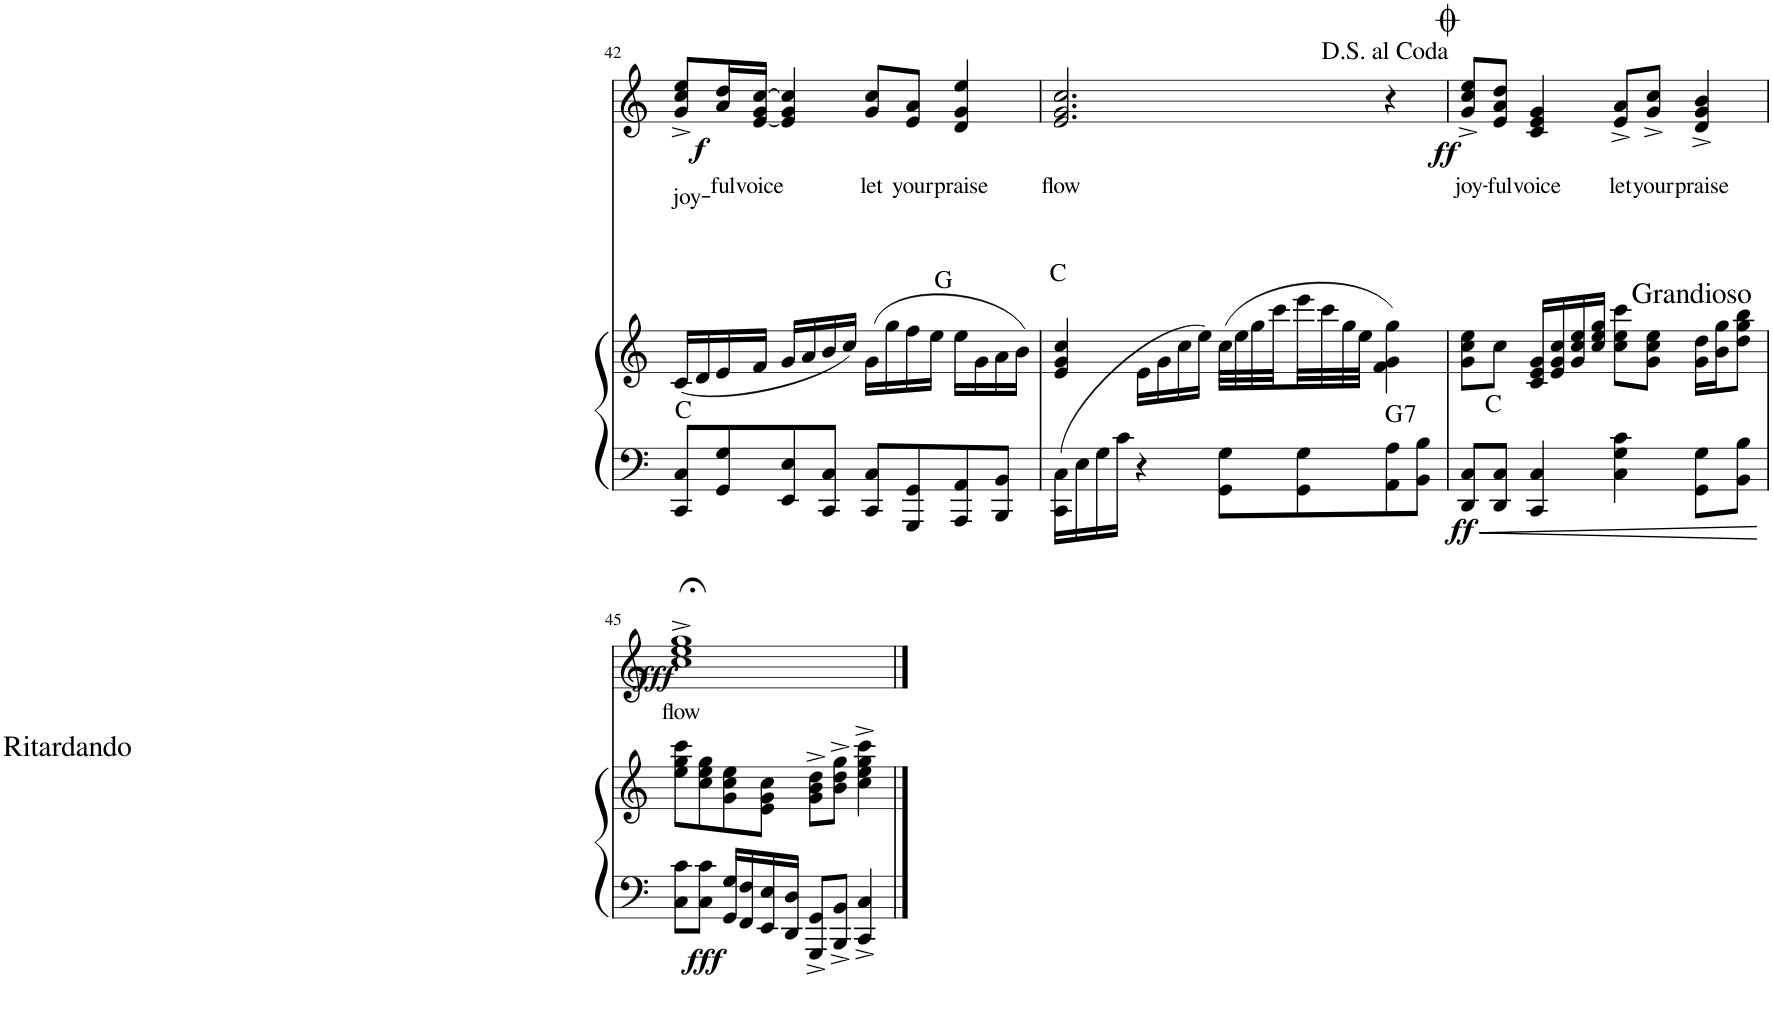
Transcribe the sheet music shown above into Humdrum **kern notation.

**kern	**kern	**dynam	**harte	**kern	**text	**dynam	**harte
*part2	*part2	*part2	*part2	*part1	*part1	*part1	*part1
*staff3	*staff2	*staff2/3	*	*staff1	*staff1	*staff1	*
*I"Piano	*	*	*	*I"Voice	*	*	*
*I'Pno	*	*	*	*	*	*	*
!!LO:PB:g=z
*clefF4	*clefG2	*	*	*clefG2	*	*	*
*k[]	*k[]	*	*	*k[]	*	*	*
*M4/4	*M4/4	*	*	*M4/4	*	*	*
=42	=42	=42	=42	=42	=42	=42	=42
!	!	!	!	!	!LO:LY:b	!LO:DY:b	!
8CC/ 8C/L	(16c/LL	.	C:maj	8g/^ 8cc/^ 8ee/^L	joy-	f	.
.	16d/	.	.	.	.	.	.
!	!	!	!	!	!LO:LY:b	!	!
8GG/ 8G/	16e/	.	.	16a/ 16dd/L	ful	.	.
!	!	!	!	!	!LO:LY:b	!	!
.	16f/JJ	.	.	[16e/ 16g/ [16cc/JJ	voice	.	.
8EE/ 8E/	16g/LL	.	.	4e/] 4g/ 4cc/]	.	.	.
.	16a/	.	.	.	.	.	.
8CC/ 8C/J	16b/	.	.	.	.	.	.
.	16cc/JJ)	.	.	.	.	.	.
!	!	!	!	!	!LO:LY:b	!	!
8CC/ 8C/L	(16g\LL	.	.	8g/ 8cc/L	let	.	G:maj
.	16gg\	.	.	.	.	.	.
!	!	!	!	!	!LO:LY:b	!	!
8GGG/ 8GG/	16ff\	.	.	8e/ 8a/J	your	.	.
.	16ee\JJ	.	.	.	.	.	.
!	!	!	!	!	!LO:LY:b	!	!
8AAA/ 8AA/	16ee\LL	.	.	4d/ 4g/ 4ee/	praise	.	.
.	16g\	.	.	.	.	.	.
8BBB/ 8BB/J	16a\	.	.	.	.	.	.
.	16b\JJ)	.	.	.	.	.	.
=43	=43	=43	=43	=43	=43	=43	=43
!	!	!	!	!	!LO:LY:b	!	!
16CC\ 16C\LL	4e/ 4g/ 4cc/	.	.	2.e/ 2.g/ 2.cc/	flow	.	C:maj
16E\	.	.	.	.	.	.	.
16G\	.	.	.	.	.	.	.
16c\JJ	.	.	.	.	.	.	.
4r	16e\LL	.	.	.	.	.	.
.	16g\	.	.	.	.	.	.
.	16cc\	.	.	.	.	.	.
.	(16ee\JJ	.	.	.	.	.	.
8GG\ 8G\L	(32cc\LLL	.	.	.	.	.	.
.	32ee\	.	.	.	.	.	.
.	32gg\	.	.	.	.	.	.
.	32ccc\	.	.	.	.	.	.
8GG\ 8G\	32eee\	.	.	.	.	.	.
.	32ccc\	.	.	.	.	.	.
.	32gg\	.	.	.	.	.	.
.	32ee\JJJ	.	.	.	.	.	.
!	!	!	!LO:H:kt=7	!	!	!	!
8AA\ 8A\	4f\ 4g\ 4gg\)	.	G:7	4r	.	.	.
8BB\ 8B\J	.	.	.	.	.	.	.
=44	=44	=44	=44	=44	=44	=44	=44
!	!	!LO:DY:b=2	!	!	!LO:LY:b	!LO:DY:b	!
8DD/ 8C/L	8g\ 8cc\ 8ee\L	ff	.	8g/^ 8cc/^ 8ee/^L	joy-	ff	.
!	!	!	!	!	!LO:LY:b	!	!
8DD/ 8C/J	8cc\J	.	C:maj	8e/ 8a/ 8dd/J	ful	.	.
!	!	!	!	!	!LO:LY:b	!	!
4CC/ 4C/	16c/ 16e/ 16g/LL	.	.	4c/ 4e/ 4g/	voice	.	.
.	16e/ 16g/ 16cc/	.	.	.	.	.	.
.	16g/ 16cc/ 16ee/	.	.	.	.	.	.
.	16cc/ 16ee/ 16gg/JJ	.	.	.	.	.	.
!	!LO:TX:a:t=Grandioso	!	!	!	!	!	!
!	!	!	!	!	!LO:LY:b	!	!
4C\ 4G\ 4c\	8cc\ 8ee\ 8ccc\L	.	.	8e/^ 8a/^L	let	.	.
!	!	!	!	!	!LO:LY:b	!	!
.	8g\ 8cc\ 8ee\J	.	.	8g/^ 8cc/^J	your	.	.
!	!	!	!	!	!LO:LY:b	!	!
8GG\ 8G\L	16g\ 16dd\LL	.	.	4d/^ 4g/^ 4b/^	praise	.	.
.	16b\ 16gg\J	.	.	.	.	.	.
8BB\ 8B\J	8dd\ 8gg\ 8bb\J	.	.	.	.	.	.
!!LO:LB:g=z
=45	=45	=45	=45	=45	=45	=45	=45
!	!	!LO:DY:b=2	!	!	!LO:LY:b	!LO:DY:b	!
*	*	*	*	*^	*	*	*
8C\ 8c\L	8ee\ 8gg\ 8ccc\L	fff	.	1cc;<^ 1ee;<^ 1gg;<^	8ryy	flow	fff	.
!	!	!	!	!	!LO:TX:b:t=Ritardando	!	!	!
8C\ 8c\J	8cc\ 8ee\ 8gg\	.	.	.	2..ryy	.	.	.
16GG/ 16G/LL	8g\ 8cc\ 8ee\	.	.	.	.	.	.	.
16FF/ 16F/	.	.	.	.	.	.	.	.
16EE/ 16E/	8e\ 8g\ 8cc\J	.	.	.	.	.	.	.
16DD/ 16D/JJ	.	.	.	.	.	.	.	.
8GGG/^ 8GG/^L	8g\^ 8b\^ 8dd\^L	.	.	.	.	.	.	.
8BBB/^ 8BB/^J	8b\^ 8dd\^ 8gg\^J	.	.	.	.	.	.	.
4CC/^ 4C/^	4cc\^ 4ee\^ 4gg\^ 4ccc\^	.	.	.	.	.	.	.
*	*	*	*	*v	*v	*	*	*
==	==	==	==	==	==	==	==
*-	*-	*-	*-	*-	*-	*-	*-
